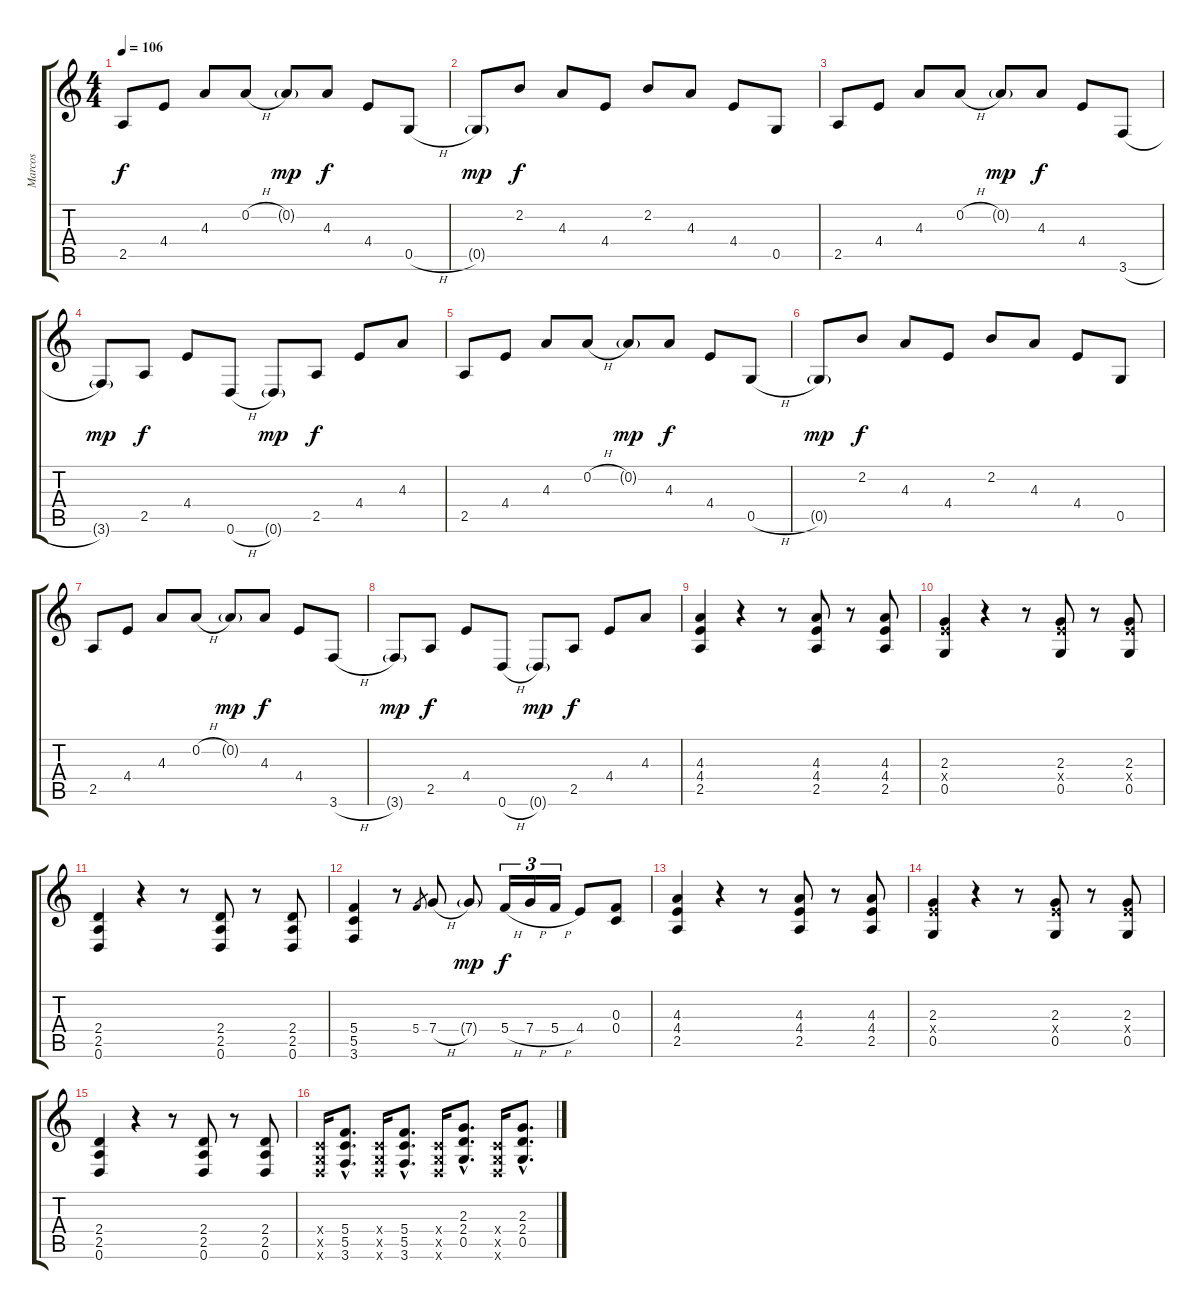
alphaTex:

\track ("Marcos" "Marcos") {instrument distortionguitar}
\staff {score tabs}
\tuning (D4 A3 F3 C3 G2 D2) {hide}
\ts (4 4)
\tempo 106
\clef g2
\ks c
2.5.8{dy f} 4.4.8 4.3.8 0.2{h}.8 0.2{g}.8{dy mp} 4.3.8{dy f} 4.4.8 0.5{h}.8 |
0.5{g}.8{dy mp} 2.2.8{dy f} 4.3.8 4.4.8 2.2.8 4.3.8 4.4.8 0.5.8 |
2.5.8 4.4.8 4.3.8 0.2{h}.8 0.2{g}.8{dy mp} 4.3.8{dy f} 4.4.8 3.6{h}.8 |
3.6{g}.8{dy mp} 2.5.8{dy f} 4.4.8 0.6{h}.8 0.6{g}.8{dy mp} 2.5.8{dy f} 4.4.8 4.3.8 |
2.5.8 4.4.8 4.3.8 0.2{h}.8 0.2{g}.8{dy mp} 4.3.8{dy f} 4.4.8 0.5{h}.8 |
0.5{g}.8{dy mp} 2.2.8{dy f} 4.3.8 4.4.8 2.2.8 4.3.8 4.4.8 0.5.8 |
2.5.8 4.4.8 4.3.8 0.2{h}.8 0.2{g}.8{dy mp} 4.3.8{dy f} 4.4.8 3.6{h}.8 |
3.6{g}.8{dy mp} 2.5.8{dy f} 4.4.8 0.6{h}.8 0.6{g}.8{dy mp} 2.5.8{dy f} 4.4.8 4.3.8 |
(4.3 4.4 2.5).4 r.4 r.8 (4.3 4.4 2.5).8 r.8 (4.3 4.4 2.5).8 |
(2.3 4.4{x} 0.5).4 r.4 r.8 (2.3 4.4{x} 0.5).8 r.8 (2.3 4.4{x} 0.5).8 |
(2.4 2.5 0.6).4 r.4 r.8 (2.4 2.5 0.6).8 r.8 (2.4 2.5 0.6).8 |
(5.4 5.5 3.6).4 r.8 5.4.8{gr} 7.4{h}.8 7.4{g}.8{dy mp} 5.4{h}.16{tu (3 2) dy f} 7.4{h}.16{tu (3 2)} 5.4{h}.16{tu (3 2)} 4.4.8 (0.3 0.4).8 |
(4.3 4.4 2.5).4 r.4 r.8 (4.3 4.4 2.5).8 r.8 (4.3 4.4 2.5).8 |
(2.3 4.4{x} 0.5).4 r.4 r.8 (2.3 4.4{x} 0.5).8 r.8 (2.3 4.4{x} 0.5).8 |
(2.4 2.5 0.6).4 r.4 r.8 (2.4 2.5 0.6).8 r.8 (2.4 2.5 0.6).8 |
(0.4{x} 0.5{x} 0.6{x}).16 (5.4{hac} 5.5{hac} 3.6{hac}).8{d} (0.4{x} 0.5{x} 0.6{x}).16 (5.4{hac} 5.5{hac} 3.6{hac}).8{d} (0.4{x} 0.5{x} 0.6{x}).16 (2.3{hac} 2.4{hac} 0.5{hac}).8{d} (0.4{x} 0.5{x} 0.6{x}).16 (2.3{hac} 2.4{hac} 0.5{hac}).8{d}
